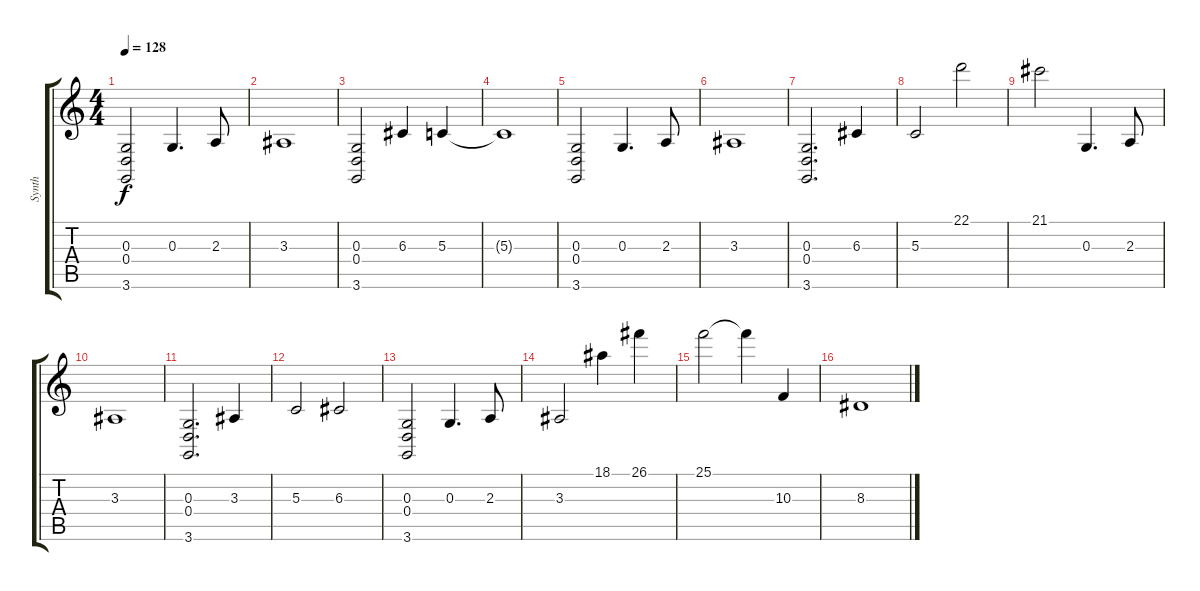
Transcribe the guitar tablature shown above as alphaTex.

\track ("Synth" "Synth") {instrument electricpiano2}
\staff {score tabs}
\tuning (E4 B3 G3 D3 A2 E2) {hide}
\ts (4 4)
\tempo 128
\clef g2
\ks c
(0.3 0.4 3.6).2{dy f instrument electricpiano2} 0.3.4{d} 2.3.8 |
3.3.1 |
(0.3 0.4 3.6).2 6.3.4 5.3.4 |
5.3{t}.1 |
(0.3 0.4 3.6).2 0.3.4{d} 2.3.8 |
3.3.1 |
(0.3 0.4 3.6).2{d} 6.3.4 |
5.3.2 22.1.2 |
21.1.2 0.3.4{d} 2.3.8 |
3.3.1 |
(0.3 0.4 3.6).2{d} 3.3.4 |
5.3.2 6.3.2 |
(0.3 0.4 3.6).2 0.3.4{d} 2.3.8 |
3.3.2 18.1.4 26.1.4 |
25.1.2 25.1{t}.4 10.3.4 |
8.3.1
